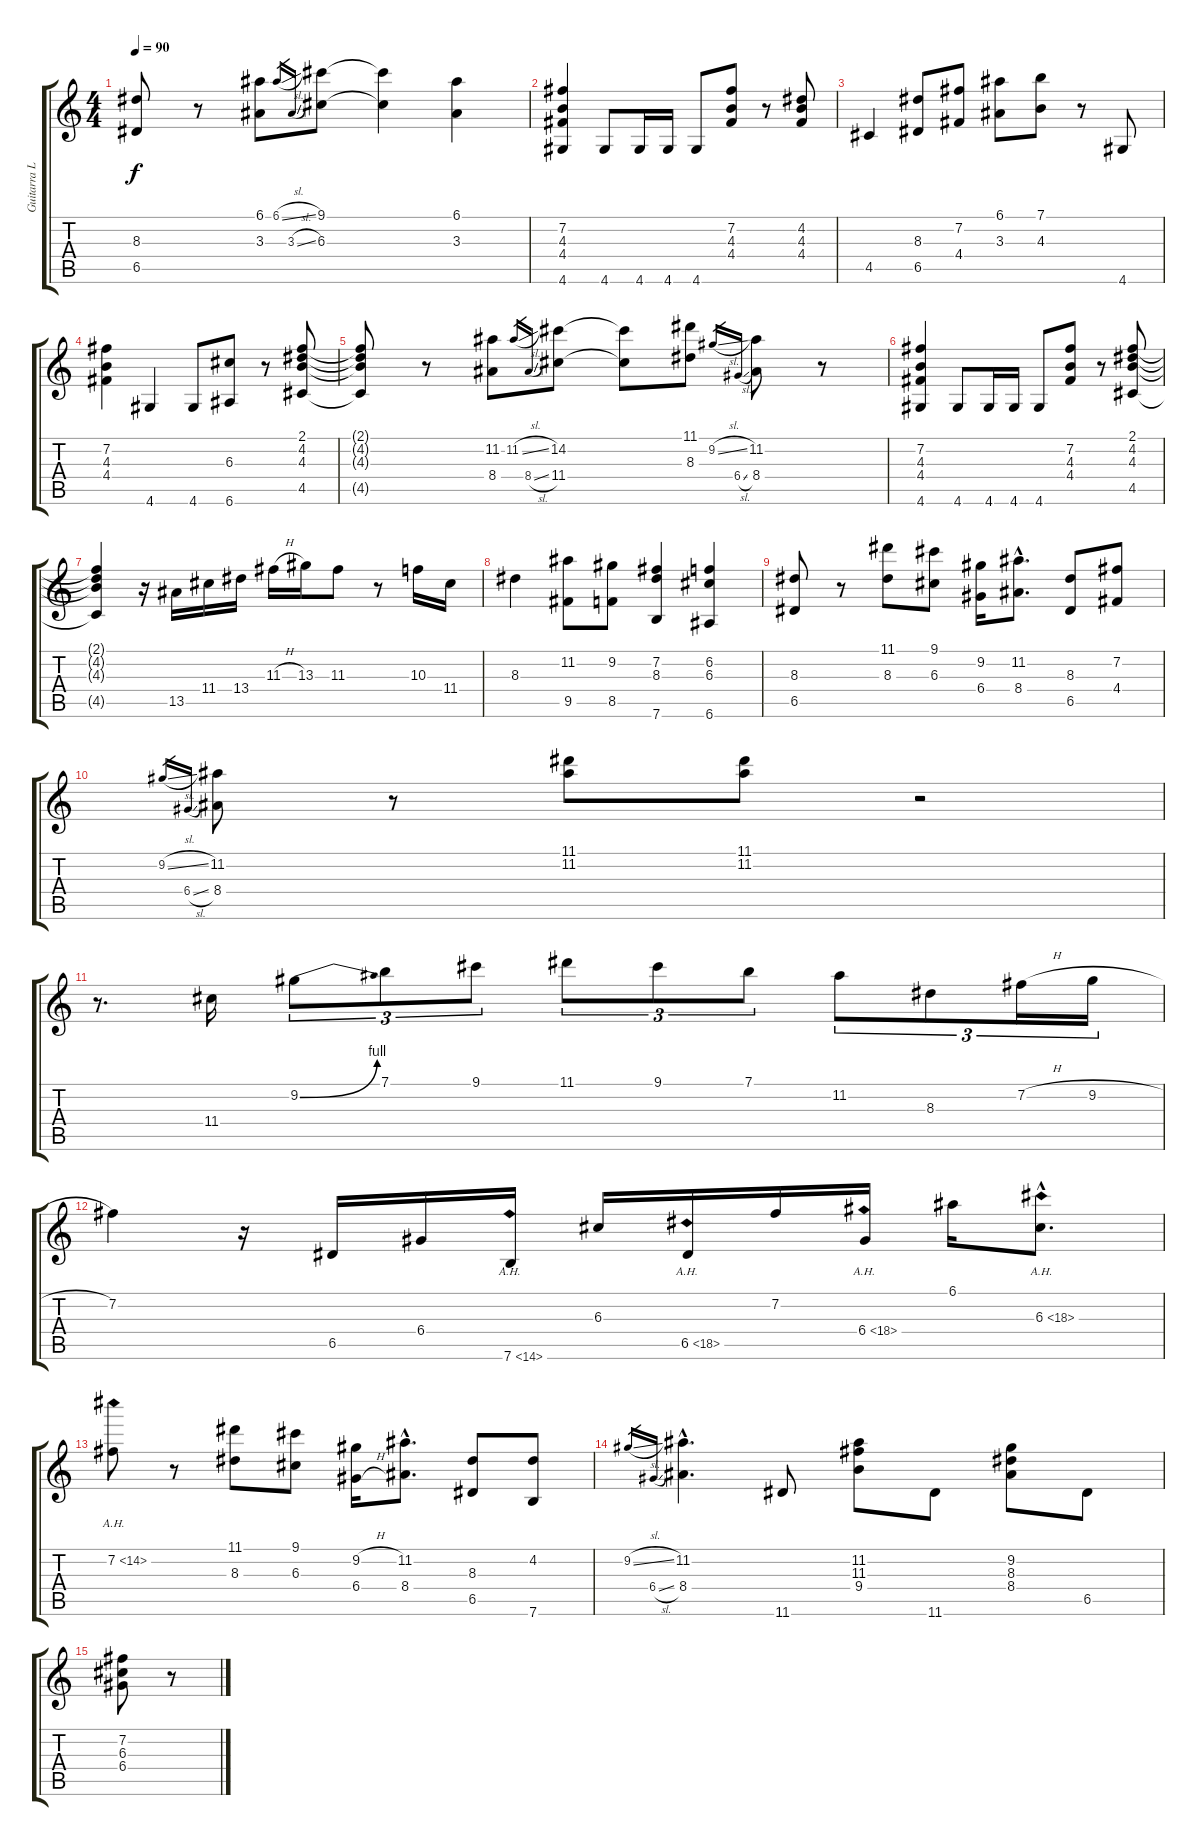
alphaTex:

\track ("Guitarra Limpa" "Guitarra L") {instrument electricguitarjazz}
\staff {score tabs}
\tuning (E4 B3 G3 D3 A2 E2) {hide}
\ts (4 4)
\tempo 90
\clef g2
\ks c
(8.3 6.5).8{dy f} r.8 (6.1 3.3).8 6.1{sl}.16{gr} 3.3{sl}.16{gr} (9.1 6.3).8 (9.1{t} 6.3{t}).4 (6.1 3.3).4 |
(7.2 4.3 4.4 4.6).4 4.6.8 4.6.16 4.6.16 4.6.8 (7.2 4.3 4.4).8 r.8 (4.2 4.3 4.4).8 |
4.5.4 (8.3 6.5).8 (7.2 4.4).8 (6.1 3.3).8 (7.1 4.3).8 r.8 4.6.8 |
(7.2 4.3 4.4).4 4.6.4 4.6.8 (6.3 6.6).8 r.8 (2.1 4.2 4.3 4.5).8 |
(2.1{t} 4.2{t} 4.3{t} 4.5{t}).8 r.8 (11.2 8.4).8 11.2{sl}.16{gr} 8.4{sl}.16{gr} (14.2 11.4).8 (14.2{t} 11.4{t}).8 (11.1 8.3).8 9.2{sl}.16{gr} 6.4{sl}.16{gr} (11.2 8.4).8 r.8 |
(7.2 4.3 4.4 4.6).4 4.6.8 4.6.16 4.6.16 4.6.8 (7.2 4.3 4.4).8 r.8 (2.1 4.2 4.3 4.5).8 |
(2.1{t} 4.2{t} 4.3{t} 4.5{t}).4 r.16 13.5.16 11.4.16 13.4.16 11.3{h}.16 13.3.16 11.3.8 r.8 10.3.16 11.4.16 |
8.3.4 (11.2 9.5).8 (9.2 8.5).8 (7.2 8.3 7.6).4 (6.2 6.3 6.6).4 |
(8.3 6.5).8 r.8 (11.1 8.3).8 (9.1 6.3).8 (9.2 6.4).16 (11.2{hac} 8.4{hac}).8{d} (8.3 6.5).8 (7.2 4.4).8 |
9.2{sl}.16{gr} 6.4{sl}.16{gr} (11.2 8.4).8 r.8 (11.1 11.2).8 (11.1 11.2).8 r.2 |
r.8{d} 11.4.16 9.2{be (bend 0 0 60 4)}.8{tu (3 2)} 7.1.8{tu (3 2)} 9.1.8{tu (3 2)} 11.1.8{tu (3 2)} 9.1.8{tu (3 2)} 7.1.8{tu (3 2)} 11.2.8{tu (3 2)} 8.3.8{tu (3 2)} 7.2{h}.16{tu (3 2)} 9.2{h}.16{tu (3 2)} |
7.2.4 r.16 6.5.16 6.4.16 7.6{ah 7}.16 6.3.16 6.5{ah 12}.16 7.2.16 6.4{ah 12}.16 6.1.16 6.3{ah 12 hac}.8{d} |
7.2{ah 7}.8 r.8 (11.1 8.3).8 (9.1 6.3).8 (9.2{h} 6.4{h}).16 (11.2{hac} 8.4{hac}).8{d} (8.3 6.5).8 (4.2 7.6).8 |
9.2{sl}.16{gr} 6.4{sl}.16{gr} (11.2{hac} 8.4{hac}).4{d} 11.6.8 (11.2 11.3 9.4).8 11.6.8 (9.2 8.3 8.4).8 6.5.8 |
(7.2 6.3 6.4).8 r.8
